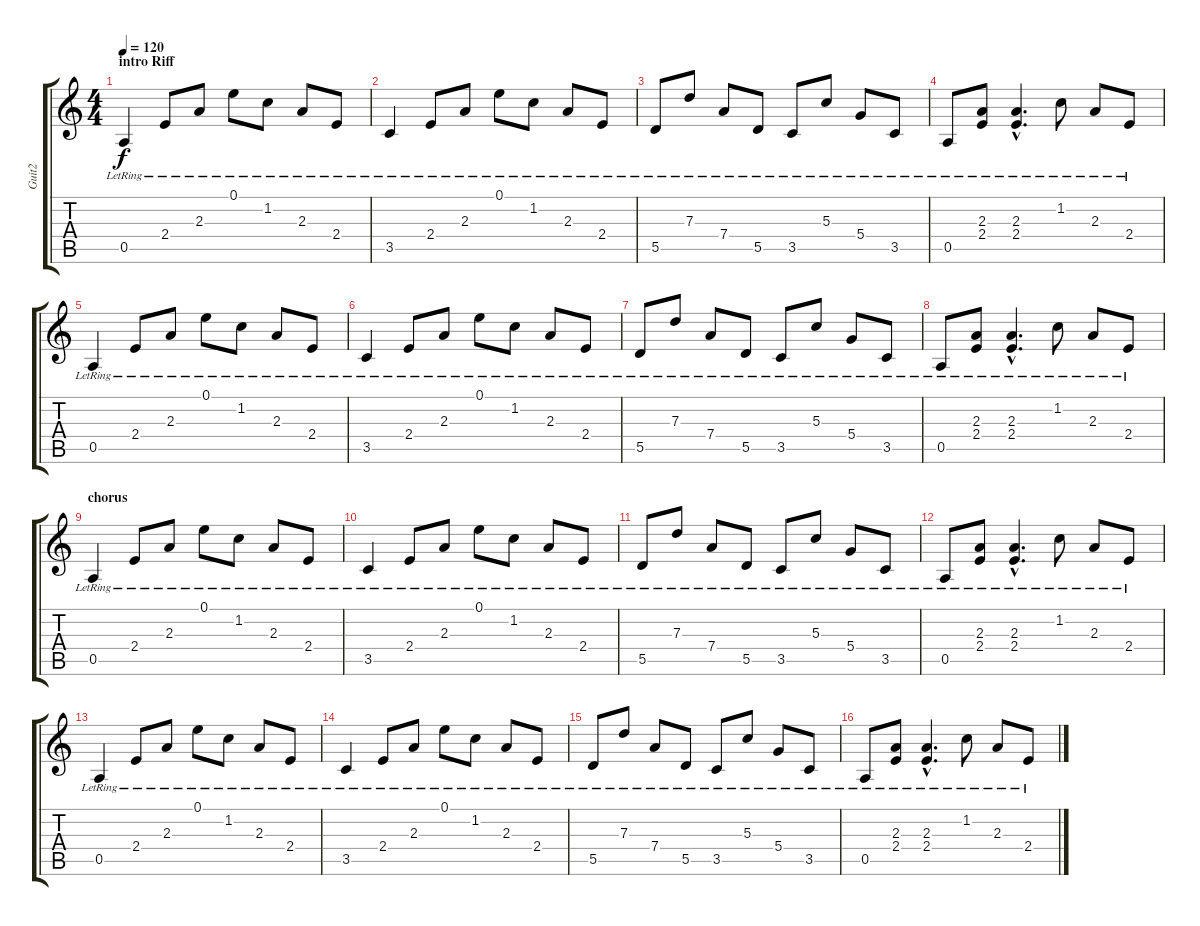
\track ("Guit2" "Guit2") {instrument acousticguitarsteel}
\staff {score tabs}
\tuning (E4 B3 G3 D3 A2 E2) {hide}
\ts (4 4)
\section ("" "intro Riff")
\tempo 120
\clef g2
\ks c
0.5{lr}.4{dy f} 2.4{lr}.8 2.3{lr}.8 0.1{lr}.8 1.2{lr}.8 2.3{lr}.8 2.4{lr}.8 |
3.5{lr}.4 2.4{lr}.8 2.3{lr}.8 0.1{lr}.8 1.2{lr}.8 2.3{lr}.8 2.4{lr}.8 |
5.5{lr}.8 7.3{lr}.8 7.4{lr}.8 5.5{lr}.8 3.5{lr}.8 5.3{lr}.8 5.4{lr}.8 3.5{lr}.8 |
0.5{lr}.8 (2.3{lr} 2.4{lr}).8 (2.3{hac lr} 2.4{hac lr}).4{d} 1.2{lr}.8 2.3{lr}.8 2.4{lr}.8 |
0.5{lr}.4 2.4{lr}.8 2.3{lr}.8 0.1{lr}.8 1.2{lr}.8 2.3{lr}.8 2.4{lr}.8 |
3.5{lr}.4 2.4{lr}.8 2.3{lr}.8 0.1{lr}.8 1.2{lr}.8 2.3{lr}.8 2.4{lr}.8 |
5.5{lr}.8 7.3{lr}.8 7.4{lr}.8 5.5{lr}.8 3.5{lr}.8 5.3{lr}.8 5.4{lr}.8 3.5{lr}.8 |
0.5{lr}.8 (2.3{lr} 2.4{lr}).8 (2.3{hac lr} 2.4{hac lr}).4{d} 1.2{lr}.8 2.3{lr}.8 2.4{lr}.8 |
\section ("" "chorus")
0.5{lr}.4 2.4{lr}.8 2.3{lr}.8 0.1{lr}.8 1.2{lr}.8 2.3{lr}.8 2.4{lr}.8 |
3.5{lr}.4 2.4{lr}.8 2.3{lr}.8 0.1{lr}.8 1.2{lr}.8 2.3{lr}.8 2.4{lr}.8 |
5.5{lr}.8 7.3{lr}.8 7.4{lr}.8 5.5{lr}.8 3.5{lr}.8 5.3{lr}.8 5.4{lr}.8 3.5{lr}.8 |
0.5{lr}.8 (2.3{lr} 2.4{lr}).8 (2.3{hac lr} 2.4{hac lr}).4{d} 1.2{lr}.8 2.3{lr}.8 2.4{lr}.8 |
0.5{lr}.4 2.4{lr}.8 2.3{lr}.8 0.1{lr}.8 1.2{lr}.8 2.3{lr}.8 2.4{lr}.8 |
3.5{lr}.4 2.4{lr}.8 2.3{lr}.8 0.1{lr}.8 1.2{lr}.8 2.3{lr}.8 2.4{lr}.8 |
5.5{lr}.8 7.3{lr}.8 7.4{lr}.8 5.5{lr}.8 3.5{lr}.8 5.3{lr}.8 5.4{lr}.8 3.5{lr}.8 |
0.5{lr}.8 (2.3{lr} 2.4{lr}).8 (2.3{hac lr} 2.4{hac lr}).4{d} 1.2{lr}.8 2.3{lr}.8 2.4{lr}.8
